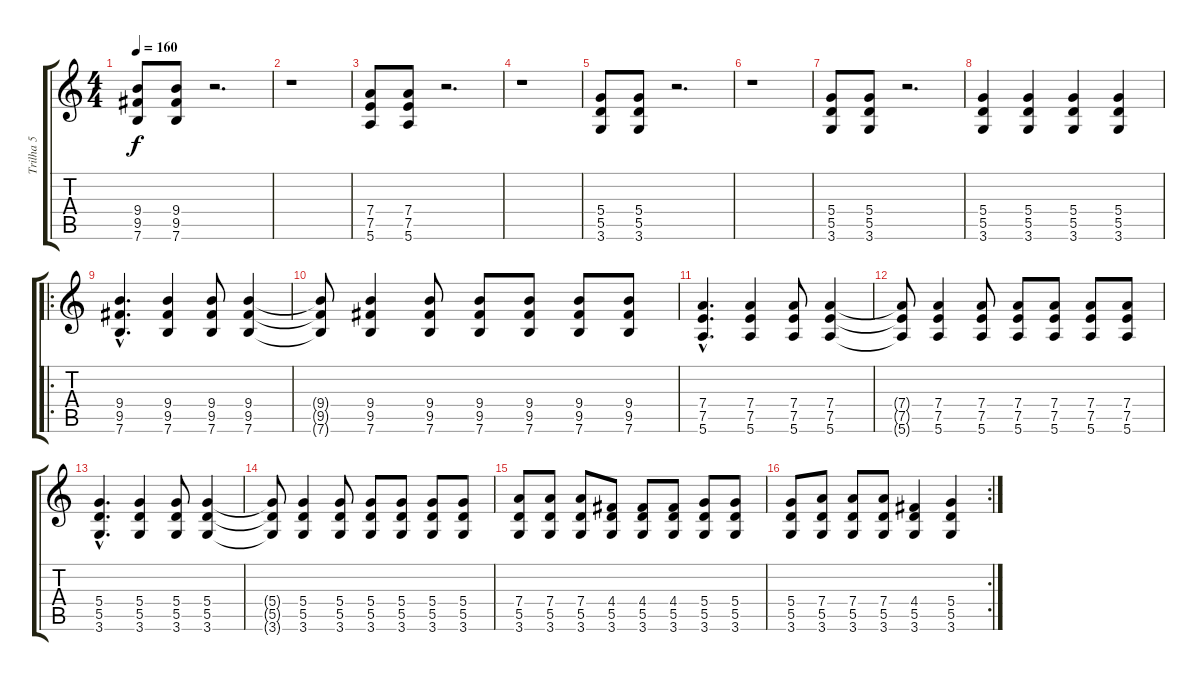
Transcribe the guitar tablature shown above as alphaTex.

\track ("Trilha 5" "Trilha 5") {instrument distortionguitar}
\staff {score tabs}
\tuning (E4 B3 G3 D3 A2 E2) {hide}
\ts (4 4)
\tempo 160
\clef g2
\ks c
(9.4 9.5 7.6).8{dy f} (9.4 9.5 7.6).8 r.2{d} |
r.1 |
(7.4 7.5 5.6).8 (7.4 7.5 5.6).8 r.2{d} |
r.1 |
(5.4 5.5 3.6).8 (5.4 5.5 3.6).8 r.2{d} |
r.1 |
(5.4 5.5 3.6).8 (5.4 5.5 3.6).8 r.2{d} |
(5.4 5.5 3.6).4 (5.4 5.5 3.6).4 (5.4 5.5 3.6).4 (5.4 5.5 3.6).4 |
\ro
(9.4{hac} 9.5{hac} 7.6{hac}).4{d} (9.4 9.5 7.6).4 (9.4 9.5 7.6).8 (9.4 9.5 7.6).4 |
(9.4{t} 9.5{t} 7.6{t}).8 (9.4 9.5 7.6).4 (9.4 9.5 7.6).8 (9.4 9.5 7.6).8 (9.4 9.5 7.6).8 (9.4 9.5 7.6).8 (9.4 9.5 7.6).8 |
(7.4{hac} 7.5{hac} 5.6{hac}).4{d} (7.4 7.5 5.6).4 (7.4 7.5 5.6).8 (7.4 7.5 5.6).4 |
(7.4{t} 7.5{t} 5.6{t}).8 (7.4 7.5 5.6).4 (7.4 7.5 5.6).8 (7.4 7.5 5.6).8 (7.4 7.5 5.6).8 (7.4 7.5 5.6).8 (7.4 7.5 5.6).8 |
(5.4{hac} 5.5{hac} 3.6{hac}).4{d} (5.4 5.5 3.6).4 (5.4 5.5 3.6).8 (5.4 5.5 3.6).4 |
(5.4{t} 5.5{t} 3.6{t}).8 (5.4 5.5 3.6).4 (5.4 5.5 3.6).8 (5.4 5.5 3.6).8 (5.4 5.5 3.6).8 (5.4 5.5 3.6).8 (5.4 5.5 3.6).8 |
(7.4 5.5 3.6).8 (7.4 5.5 3.6).8 (7.4 5.5 3.6).8 (4.4 5.5 3.6).8 (4.4 5.5 3.6).8 (4.4 5.5 3.6).8 (5.4 5.5 3.6).8 (5.4 5.5 3.6).8 |
\rc 2
(5.4 5.5 3.6).8 (7.4 5.5 3.6).8 (7.4 5.5 3.6).8 (7.4 5.5 3.6).8 (4.4 5.5 3.6).4 (5.4 5.5 3.6).4
